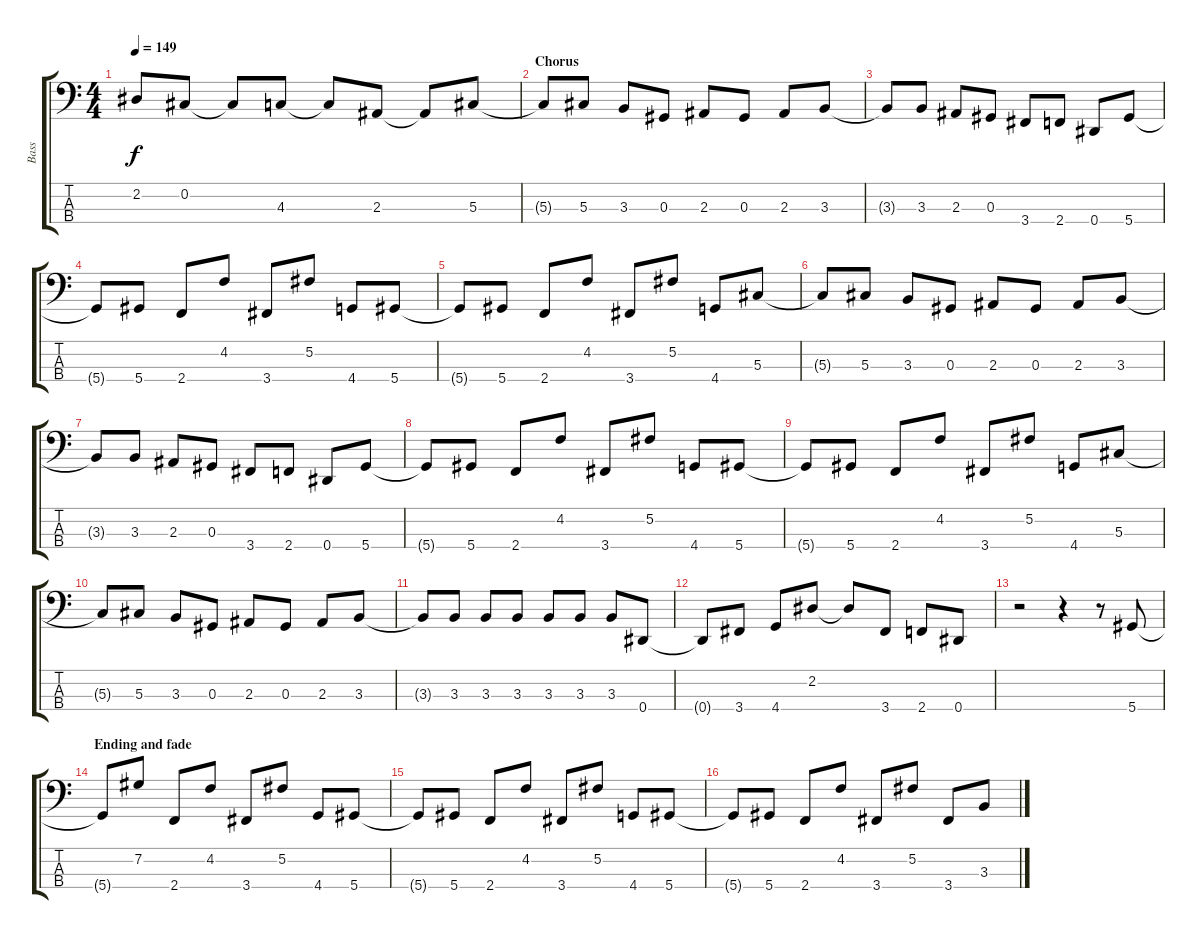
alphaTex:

\track ("Bass" "Bass") {instrument electricbasspick}
\staff {score tabs}
\tuning (Gb2 Db2 Ab1 Eb1) {hide}
\ts (4 4)
\tempo 149
\clef f4
\ks c
2.2{t}.8{dy f} 0.2.8 0.2{t}.8 4.3.8 4.3{t}.8 2.3.8 2.3{t}.8 5.3.8 |
\section ("" "Chorus")
5.3{t}.8 5.3.8 3.3.8 0.3.8 2.3.8 0.3.8 2.3.8 3.3.8 |
3.3{t}.8 3.3.8 2.3.8 0.3.8 3.4.8 2.4.8 0.4.8 5.4.8 |
5.4{t}.8 5.4.8 2.4.8 4.2.8 3.4.8 5.2.8 4.4.8 5.4.8 |
5.4{t}.8 5.4.8 2.4.8 4.2.8 3.4.8 5.2.8 4.4.8 5.3.8 |
5.3{t}.8 5.3.8 3.3.8 0.3.8 2.3.8 0.3.8 2.3.8 3.3.8 |
3.3{t}.8 3.3.8 2.3.8 0.3.8 3.4.8 2.4.8 0.4.8 5.4.8 |
5.4{t}.8 5.4.8 2.4.8 4.2.8 3.4.8 5.2.8 4.4.8 5.4.8 |
5.4{t}.8 5.4.8 2.4.8 4.2.8 3.4.8 5.2.8 4.4.8 5.3.8 |
5.3{t}.8 5.3.8 3.3.8 0.3.8 2.3.8 0.3.8 2.3.8 3.3.8 |
3.3{t}.8 3.3.8 3.3.8 3.3.8 3.3.8 3.3.8 3.3.8 0.4.8 |
0.4{t}.8 3.4.8 4.4.8 2.2.8 2.2{t}.8 3.4.8 2.4.8 0.4.8 |
r.2 r.4 r.8 5.4.8 |
\section ("" "Ending and fade")
5.4{t}.8 7.2.8 2.4.8 4.2.8 3.4.8 5.2.8 4.4.8 5.4.8 |
5.4{t}.8 5.4.8 2.4.8 4.2.8 3.4.8 5.2.8 4.4.8 5.4.8 |
5.4{t}.8 5.4.8 2.4.8 4.2.8 3.4.8 5.2.8 3.4.8 3.3.8
